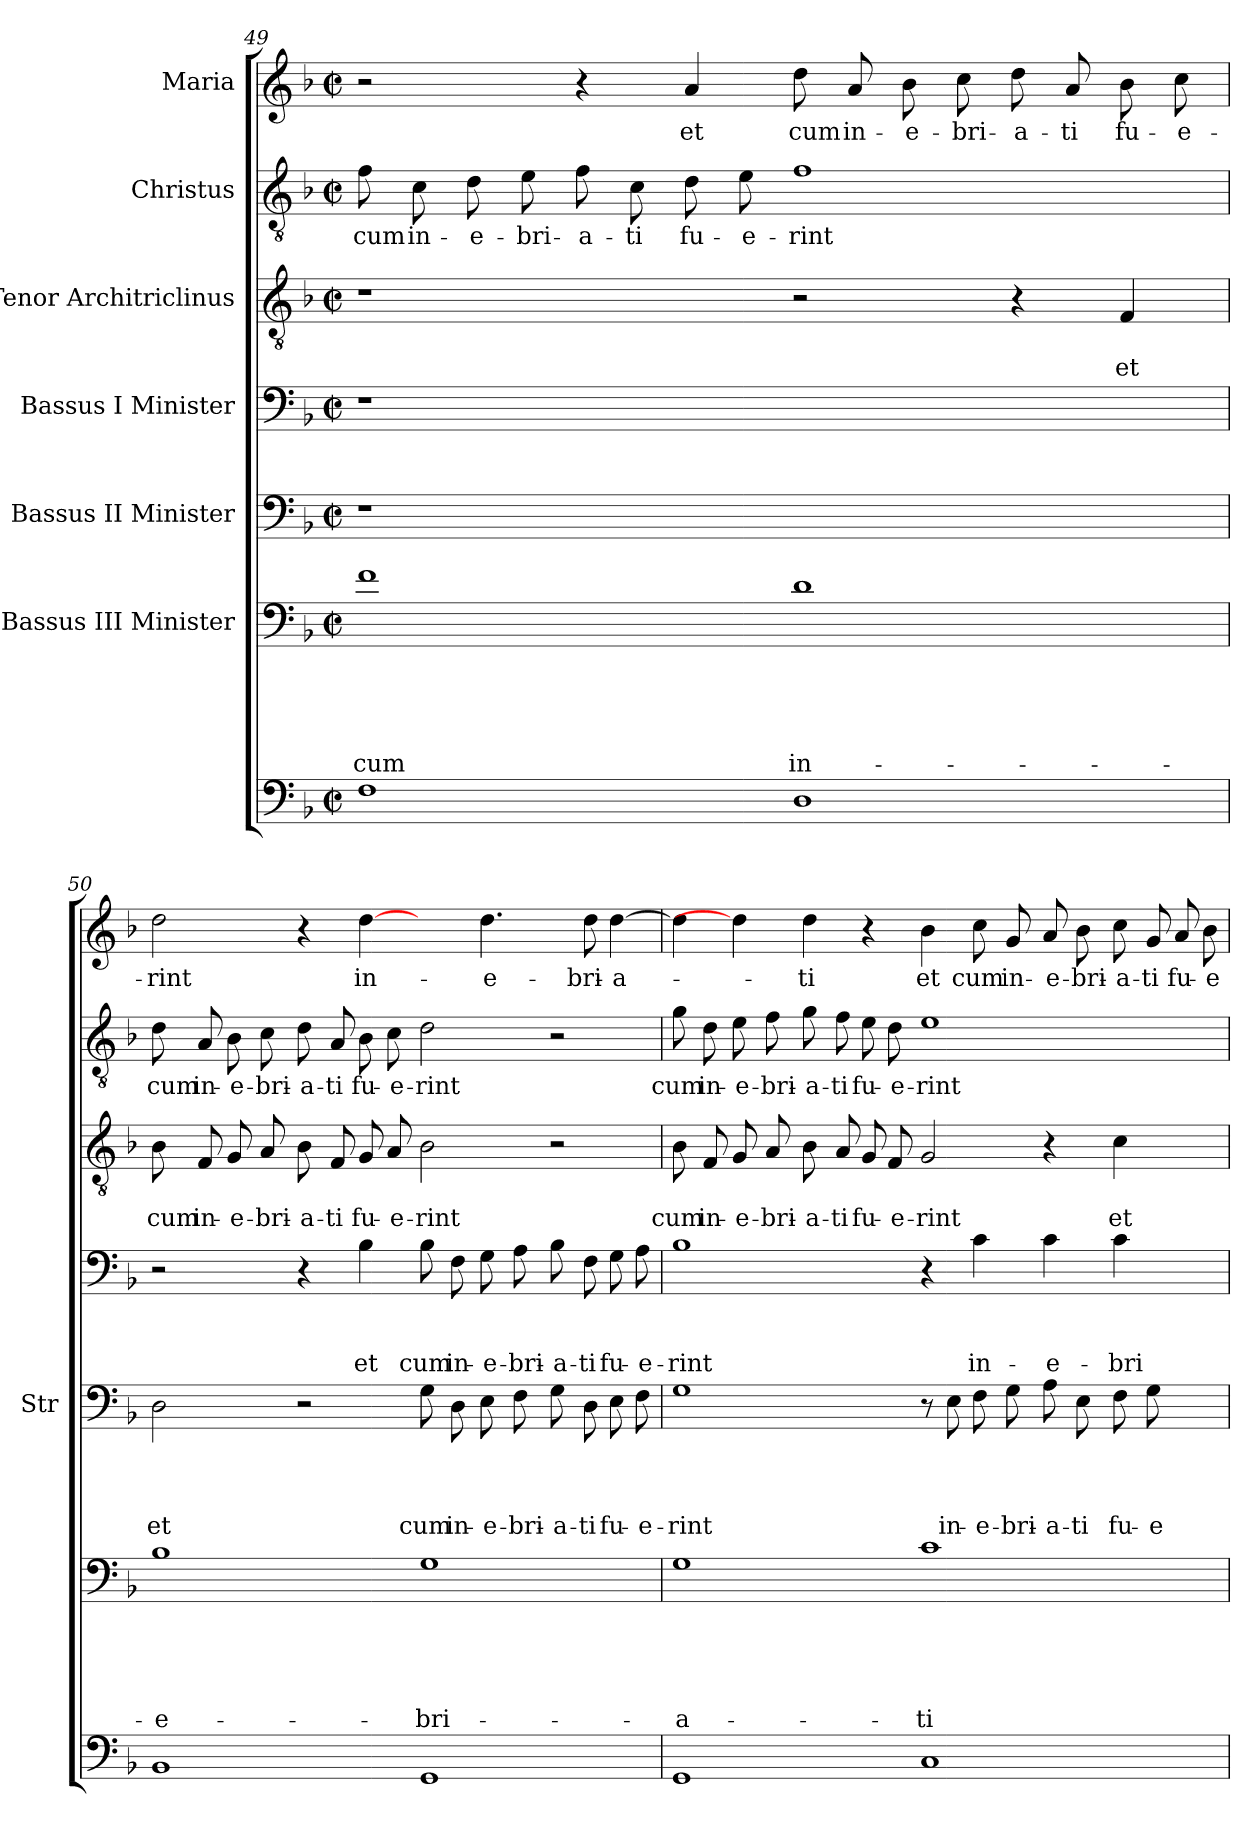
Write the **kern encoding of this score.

**kern	**kern	**text	**text	**text	**text	**text	**kern	**text	**text	**text	**text	**kern	**text	**text	**text	**kern	**text	**text	**kern	**text	**kern	**text
*part7	*part6	*part6	*part6	*part6	*part6	*part6	*part5	*part5	*part5	*part5	*part5	*part4	*part4	*part4	*part4	*part3	*part3	*part3	*part2	*part2	*part1	*part1
*staff7	*staff6	*staff6	*staff6	*staff6	*staff6	*staff6	*staff5	*staff5	*staff5	*staff5	*staff5	*staff4	*staff4	*staff4	*staff4	*staff3	*staff3	*staff3	*staff2	*staff2	*staff1	*staff1
*	*I"Bassus III  Minister	*	*	*	*	*	*I"Bassus II  Minister	*	*	*	*	*I"Bassus  I Minister	*	*	*	*I"Tenor  Architriclinus	*	*	*I"Christus	*	*I"Maria	*
*	*	*	*	*	*	*	*I'Str	*	*	*	*	*	*	*	*	*	*	*	*	*	*	*
*clefF4	*clefF4	*	*	*	*	*	*clefF4	*	*	*	*	*clefF4	*	*	*	*clefGv2	*	*	*clefGv2	*	*clefG2	*
*	*ITrd8c14	*	*	*	*	*	*	*	*	*	*	*	*	*	*	*	*	*	*	*	*	*
*k[b-]	*k[b-]	*	*	*	*	*	*k[b-]	*	*	*	*	*k[b-]	*	*	*	*k[b-]	*	*	*k[b-]	*	*k[b-]	*
*d:	*d:	*	*	*	*	*	*d:	*	*	*	*	*d:	*	*	*	*d:	*	*	*d:	*	*d:	*
*M2/2	*M2/2	*	*	*	*	*	*M2/2	*	*	*	*	*M2/2	*	*	*	*M2/2	*	*	*M2/2	*	*M2/2	*
*met(c|)	*met(c|)	*	*	*	*	*	*met(c|)	*	*	*	*	*met(c|)	*	*	*	*met(c|)	*	*	*met(c|)	*	*met(c|)	*
=49	=49	=49	=49	=49	=49	=49	=49	=49	=49	=49	=49	=49	=49	=49	=49	=49	=49	=49	=49	=49	=49	=49
!	!	!	!	!	!	!LO:LY:b	!LO:N:vis=1	!	!	!	!	!	!	!	!	!	!	!	!	!LO:LY:b	!	!
1F	1F	.	.	.	.	cum	1r	.	.	.	.	1r	.	.	.	1r	.	.	8f\	cum	2r	.
!	!	!	!	!	!	!	!	!	!	!	!	!	!	!	!	!	!	!	!	!LO:LY:b	!	!
.	.	.	.	.	.	.	.	.	.	.	.	.	.	.	.	.	.	.	8c\	in-	.	.
!	!	!	!	!	!	!	!	!	!	!	!	!	!	!	!	!	!	!	!	!LO:LY:b	!	!
.	.	.	.	.	.	.	.	.	.	.	.	.	.	.	.	.	.	.	8d\	-e-	.	.
!	!	!	!	!	!	!	!	!	!	!	!	!	!	!	!	!	!	!	!	!LO:LY:b	!	!
.	.	.	.	.	.	.	.	.	.	.	.	.	.	.	.	.	.	.	8e\	-bri-	.	.
!	!	!	!	!	!	!	!	!	!	!	!	!	!	!	!	!	!	!	!	!LO:LY:b	!	!
.	.	.	.	.	.	.	.	.	.	.	.	.	.	.	.	.	.	.	8f\	-a-	4r	.
!	!	!	!	!	!	!	!	!	!	!	!	!	!	!	!	!	!	!	!	!LO:LY:b	!	!
.	.	.	.	.	.	.	.	.	.	.	.	.	.	.	.	.	.	.	8c\	-ti	.	.
!	!	!	!	!	!	!	!	!	!	!	!	!	!	!	!	!	!	!	!	!LO:LY:b	!	!LO:LY:b
.	.	.	.	.	.	.	.	.	.	.	.	.	.	.	.	.	.	.	8d\	fu-	4a/	et
!	!	!	!	!	!	!	!	!	!	!	!	!	!	!	!	!	!	!	!	!LO:LY:b	!	!
.	.	.	.	.	.	.	.	.	.	.	.	.	.	.	.	.	.	.	8e\	-e-	.	.
!	!	!	!	!	!	!LO:LY:b	!	!	!	!	!	!	!	!	!	!	!	!	!	!LO:LY:b	!	!LO:LY:b
1D	1D	.	.	.	.	in-	1ryy	.	.	.	.	1ryy	.	.	.	2r	.	.	1f	-rint	8dd\	cum
!	!	!	!	!	!	!	!	!	!	!	!	!	!	!	!	!	!	!	!	!	!	!LO:LY:b
.	.	.	.	.	.	.	.	.	.	.	.	.	.	.	.	.	.	.	.	.	8a/	in-
!	!	!	!	!	!	!	!	!	!	!	!	!	!	!	!	!	!	!	!	!	!	!LO:LY:b
.	.	.	.	.	.	.	.	.	.	.	.	.	.	.	.	.	.	.	.	.	8b-\	-e-
!	!	!	!	!	!	!	!	!	!	!	!	!	!	!	!	!	!	!	!	!	!	!LO:LY:b
.	.	.	.	.	.	.	.	.	.	.	.	.	.	.	.	.	.	.	.	.	8cc\	-bri-
!	!	!	!	!	!	!	!	!	!	!	!	!	!	!	!	!	!	!	!	!	!	!LO:LY:b
.	.	.	.	.	.	.	.	.	.	.	.	.	.	.	.	4r	.	.	.	.	8dd\	-a-
!	!	!	!	!	!	!	!	!	!	!	!	!	!	!	!	!	!	!	!	!	!	!LO:LY:b
.	.	.	.	.	.	.	.	.	.	.	.	.	.	.	.	.	.	.	.	.	8a/	-ti
!	!	!	!	!	!	!	!	!	!	!	!	!	!	!	!	!	!	!LO:LY:b	!	!	!	!LO:LY:b
.	.	.	.	.	.	.	.	.	.	.	.	.	.	.	.	4F/	.	et	.	.	8b-\	fu-
!	!	!	!	!	!	!	!	!	!	!	!	!	!	!	!	!	!	!	!	!	!	!LO:LY:b
.	.	.	.	.	.	.	.	.	.	.	.	.	.	.	.	.	.	.	.	.	8cc\	-e-
!!LO:PB:g=z
=50	=50	=50	=50	=50	=50	=50	=50	=50	=50	=50	=50	=50	=50	=50	=50	=50	=50	=50	=50	=50	=50	=50
!	!	!	!	!	!	!LO:LY:b	!	!	!	!	!LO:LY:b	!	!	!	!	!	!	!LO:LY:b	!	!LO:LY:b	!	!LO:LY:b
1BB-	1BB-	.	.	.	.	-e-	2D\	.	.	.	et	2r	.	.	.	8B-\	.	cum	8d\	cum	2dd\	-rint
!	!	!	!	!	!	!	!	!	!	!	!	!	!	!	!	!	!	!LO:LY:b	!	!LO:LY:b	!	!
.	.	.	.	.	.	.	.	.	.	.	.	.	.	.	.	8F/	.	in-	8A/	in-	.	.
!	!	!	!	!	!	!	!	!	!	!	!	!	!	!	!	!	!	!LO:LY:b	!	!LO:LY:b	!	!
.	.	.	.	.	.	.	.	.	.	.	.	.	.	.	.	8G/	.	-e-	8B-\	-e-	.	.
!	!	!	!	!	!	!	!	!	!	!	!	!	!	!	!	!	!	!LO:LY:b	!	!LO:LY:b	!	!
.	.	.	.	.	.	.	.	.	.	.	.	.	.	.	.	8A/	.	-bri-	8c\	-bri-	.	.
!	!	!	!	!	!	!	!	!	!	!	!	!	!	!	!	!	!	!LO:LY:b	!	!LO:LY:b	!	!
.	.	.	.	.	.	.	2r	.	.	.	.	4r	.	.	.	8B-\	.	-a-	8d\	-a-	4r	.
!	!	!	!	!	!	!	!	!	!	!	!	!	!	!	!	!	!	!LO:LY:b	!	!LO:LY:b	!	!
.	.	.	.	.	.	.	.	.	.	.	.	.	.	.	.	8F/	.	-ti	8A/	-ti	.	.
!	!	!	!	!	!	!	!	!	!	!	!	!	!	!	!LO:LY:b	!	!	!LO:LY:b	!	!LO:LY:b	!	!LO:LY:b
.	.	.	.	.	.	.	.	.	.	.	.	4B-\	.	.	et	8G/	.	fu-	8B-\	fu-	[4dd\	in-
!	!	!	!	!	!	!	!	!	!	!	!	!	!	!	!	!	!	!LO:LY:b	!	!LO:LY:b	!	!
.	.	.	.	.	.	.	.	.	.	.	.	.	.	.	.	8A/	.	-e-	8c\	-e-	.	.
!	!	!	!	!	!	!LO:LY:b	!	!	!	!	!LO:LY:b	!	!	!	!LO:LY:b	!	!	!LO:LY:b	!	!LO:LY:b	!	!
1GG	1GG	.	.	.	.	-bri-	8G\	.	.	.	cum	8B-\	.	.	cum	2B-\	.	-rint	2d\	-rint	4ryy	.
!	!	!	!	!	!	!	!	!	!	!	!LO:LY:b	!	!	!	!LO:LY:b	!	!	!	!	!	!	!
.	.	.	.	.	.	.	8D\	.	.	.	in-	8F\	.	.	in-	.	.	.	.	.	.	.
!	!	!	!	!	!	!	!	!	!	!	!LO:LY:b	!	!	!	!LO:LY:b	!	!	!	!	!	!	!LO:LY:b
.	.	.	.	.	.	.	8E\	.	.	.	-e-	8G\	.	.	-e-	.	.	.	.	.	4.dd\	-e-
!	!	!	!	!	!	!	!	!	!	!	!LO:LY:b	!	!	!	!LO:LY:b	!	!	!	!	!	!	!
.	.	.	.	.	.	.	8F\	.	.	.	-bri-	8A\	.	.	-bri-	.	.	.	.	.	.	.
!	!	!	!	!	!	!	!	!	!	!	!LO:LY:b	!	!	!	!LO:LY:b	!	!	!	!	!	!	!
.	.	.	.	.	.	.	8G\	.	.	.	-a-	8B-\	.	.	-a-	2r	.	.	2r	.	.	.
!	!	!	!	!	!	!	!	!	!	!	!LO:LY:b	!	!	!	!LO:LY:b	!	!	!	!	!	!	!LO:LY:b
.	.	.	.	.	.	.	8D\	.	.	.	-ti	8F\	.	.	-ti	.	.	.	.	.	8dd\	-bri-
!	!	!	!	!	!	!	!	!	!	!	!LO:LY:b	!	!	!	!LO:LY:b	!	!	!	!	!	!	!LO:LY:b
.	.	.	.	.	.	.	8E\	.	.	.	fu-	8G\	.	.	fu-	.	.	.	.	.	[4dd\	-a-
!	!	!	!	!	!	!	!	!	!	!	!LO:LY:b	!	!	!	!LO:LY:b	!	!	!	!	!	!	!
.	.	.	.	.	.	.	8F\	.	.	.	-e-	8A\	.	.	-e-	.	.	.	.	.	.	.
=51	=51	=51	=51	=51	=51	=51	=51	=51	=51	=51	=51	=51	=51	=51	=51	=51	=51	=51	=51	=51	=51	=51
!	!	!	!	!	!	!LO:LY:b	!	!	!	!	!LO:LY:b	!	!	!	!LO:LY:b	!	!	!LO:LY:b	!	!LO:LY:b	!	!
1GG	1GG	.	.	.	.	-a-	1G	.	.	.	-rint	1B-	.	.	-rint	8B-\	.	cum	8g\	cum	4dd\]	.
!	!	!	!	!	!	!	!	!	!	!	!	!	!	!	!	!	!	!LO:LY:b	!	!LO:LY:b	!	!
.	.	.	.	.	.	.	.	.	.	.	.	.	.	.	.	8F/	.	in-	8d\	in-	.	.
!	!	!	!	!	!	!	!	!	!	!	!	!	!	!	!	!	!	!LO:LY:b	!	!LO:LY:b	!	!
.	.	.	.	.	.	.	.	.	.	.	.	.	.	.	.	8G/	.	-e-	8e\	-e-	4dd\]	.
!	!	!	!	!	!	!	!	!	!	!	!	!	!	!	!	!	!	!LO:LY:b	!	!LO:LY:b	!	!
.	.	.	.	.	.	.	.	.	.	.	.	.	.	.	.	8A/	.	-bri-	8f\	-bri-	.	.
!	!	!	!	!	!	!	!	!	!	!	!	!	!	!	!	!	!	!LO:LY:b	!	!LO:LY:b	!	!LO:LY:b
.	.	.	.	.	.	.	.	.	.	.	.	.	.	.	.	8B-\	.	-a-	8g\	-a-	4dd\	-ti
!	!	!	!	!	!	!	!	!	!	!	!	!	!	!	!	!	!	!LO:LY:b	!	!LO:LY:b	!	!
.	.	.	.	.	.	.	.	.	.	.	.	.	.	.	.	8A/	.	-ti	8f\	-ti	.	.
!	!	!	!	!	!	!	!	!	!	!	!	!	!	!	!	!	!	!LO:LY:b	!	!LO:LY:b	!	!
.	.	.	.	.	.	.	.	.	.	.	.	.	.	.	.	8G/	.	fu-	8e\	fu-	4r	.
!	!	!	!	!	!	!	!	!	!	!	!	!	!	!	!	!	!	!LO:LY:b	!	!LO:LY:b	!	!
.	.	.	.	.	.	.	.	.	.	.	.	.	.	.	.	8F/	.	-e-	8d\	-e-	.	.
!	!	!	!	!	!	!LO:LY:b	!	!	!	!	!	!	!	!	!	!	!	!LO:LY:b	!	!LO:LY:b	!	!LO:LY:b
1C	1C	.	.	.	.	-ti	8r	.	.	.	.	4r	.	.	.	2G/	.	-rint	1e	-rint	4b-\	et
!	!	!	!	!	!	!	!	!	!	!	!LO:LY:b	!	!	!	!	!	!	!	!	!	!	!
.	.	.	.	.	.	.	8E\	.	.	.	in-	.	.	.	.	.	.	.	.	.	.	.
!	!	!	!	!	!	!	!	!	!	!	!LO:LY:b	!	!	!	!LO:LY:b	!	!	!	!	!	!	!LO:LY:b
.	.	.	.	.	.	.	8F\	.	.	.	-e-	4c\	.	.	in-	.	.	.	.	.	8cc\	cum
!	!	!	!	!	!	!	!	!	!	!	!LO:LY:b	!	!	!	!	!	!	!	!	!	!	!LO:LY:b
.	.	.	.	.	.	.	8G\	.	.	.	-bri-	.	.	.	.	.	.	.	.	.	8g/	in-
!	!	!	!	!	!	!	!	!	!	!	!LO:LY:b	!	!	!	!LO:LY:b	!	!	!	!	!	!	!LO:LY:b
.	.	.	.	.	.	.	8A\	.	.	.	-a-	4c\	.	.	-e-	4r	.	.	.	.	8a/	-e-
!	!	!	!	!	!	!	!	!	!	!	!LO:LY:b	!	!	!	!	!	!	!	!	!	!	!LO:LY:b
.	.	.	.	.	.	.	8E\	.	.	.	-ti	.	.	.	.	.	.	.	.	.	8b-\	-bri-
!	!	!	!	!	!	!	!	!	!	!	!LO:LY:b	!	!	!	!LO:LY:b	!	!	!LO:LY:b	!	!	!	!LO:LY:b
.	.	.	.	.	.	.	8F\	.	.	.	fu-	4c\	.	.	-bri-	4c\	.	et	.	.	8cc\	-a-
!	!	!	!	!	!	!	!	!	!	!	!LO:LY:b	!	!	!	!	!	!	!	!	!	!	!LO:LY:b
.	.	.	.	.	.	.	8G\	.	.	.	-e-	.	.	.	.	.	.	.	.	.	8g/	-ti
!	!	!	!	!	!	!	!	!	!	!	!	!	!	!	!	!	!	!	!	!	!	!LO:LY:b
4ryy	4ryy	.	.	.	.	.	4ryy	.	.	.	.	4ryy	.	.	.	4ryy	.	.	4ryy	.	8a/	fu-
!	!	!	!	!	!	!	!	!	!	!	!	!	!	!	!	!	!	!	!	!	!	!LO:LY:b
.	.	.	.	.	.	.	.	.	.	.	.	.	.	.	.	.	.	.	.	.	8b-\	-e-
=	=	=	=	=	=	=	=	=	=	=	=	=	=	=	=	=	=	=	=	=	=	=
*-	*-	*-	*-	*-	*-	*-	*-	*-	*-	*-	*-	*-	*-	*-	*-	*-	*-	*-	*-	*-	*-	*-
